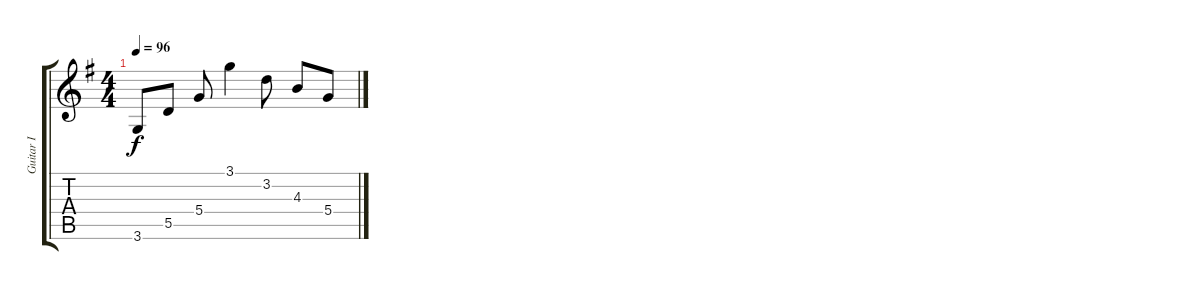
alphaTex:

\track ("Guitar I" "Guitar I") {instrument electricguitarclean}
\staff {score tabs}
\tuning (E4 B3 G3 D3 A2 E2) {hide}
\ts (4 4)
\tempo 96
\clef g2
\ks g
3.6.8{dy f} 5.5.8 5.4.8 3.1.4 3.2.8 4.3.8 5.4.8
